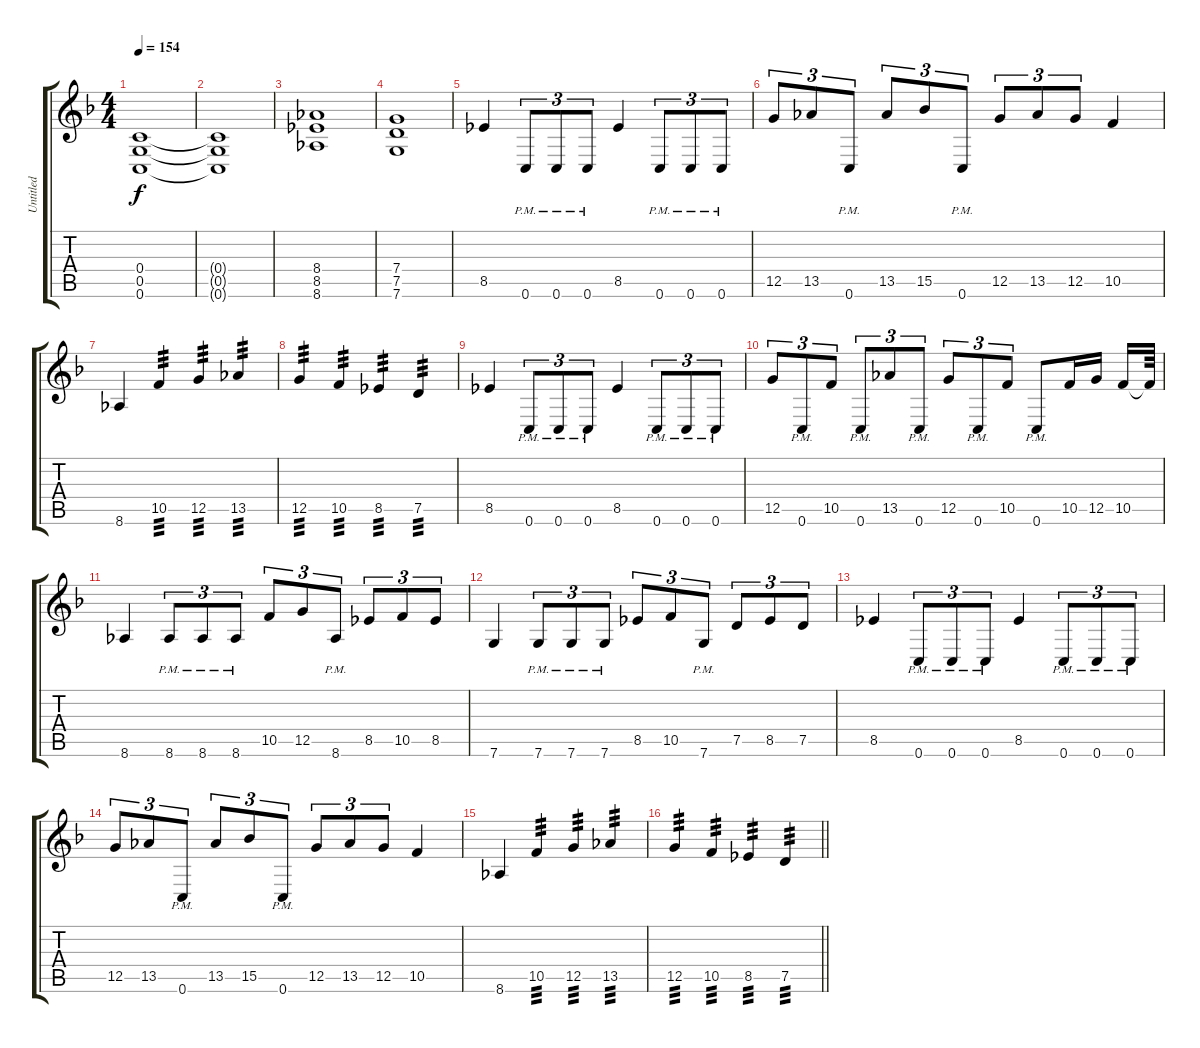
\track ("Untitled" "Untitled") {instrument distortionguitar}
\staff {score tabs}
\tuning (D4 A3 F3 C3 G2 C2) {hide}
\ts (4 4)
\tempo 154
\clef g2
\ks f
(0.4 0.5 0.6).1{dy f instrument distortionguitar} |
(0.4{t} 0.5{t} 0.6{t}).1 |
(8.4 8.5 8.6).1 |
(7.4 7.5 7.6).1 |
8.5.4 0.6{pm}.8{tu (3 2)} 0.6{pm}.8{tu (3 2)} 0.6{pm}.8{tu (3 2)} 8.5.4 0.6{pm}.8{tu (3 2)} 0.6{pm}.8{tu (3 2)} 0.6{pm}.8{tu (3 2)} |
12.5.8{tu (3 2)} 13.5.8{tu (3 2)} 0.6{pm}.8{tu (3 2)} 13.5.8{tu (3 2)} 15.5.8{tu (3 2)} 0.6{pm}.8{tu (3 2)} 12.5.8{tu (3 2)} 13.5.8{tu (3 2)} 12.5.8{tu (3 2)} 10.5.4 |
8.6.4 10.5.4{tp 3} 12.5.4{tp 3} 13.5.4{tp 3} |
12.5.4{tp 3} 10.5.4{tp 3} 8.5.4{tp 3} 7.5.4{tp 3} |
8.5.4 0.6{pm}.8{tu (3 2)} 0.6{pm}.8{tu (3 2)} 0.6{pm}.8{tu (3 2)} 8.5.4 0.6{pm}.8{tu (3 2)} 0.6{pm}.8{tu (3 2)} 0.6{pm}.8{tu (3 2)} |
12.5.8{tu (3 2)} 0.6{pm}.8{tu (3 2)} 10.5.8{tu (3 2)} 0.6{pm}.8{tu (3 2)} 13.5.8{tu (3 2)} 0.6{pm}.8{tu (3 2)} 12.5.8{tu (3 2)} 0.6{pm}.8{tu (3 2)} 10.5.8{tu (3 2)} 0.6{pm}.8 10.5.16 12.5.16 10.5.16 10.5{t}.64 |
8.6.4 8.6{pm}.8{tu (3 2)} 8.6{pm}.8{tu (3 2)} 8.6{pm}.8{tu (3 2)} 10.5.8{tu (3 2)} 12.5.8{tu (3 2)} 8.6{pm}.8{tu (3 2)} 8.5.8{tu (3 2)} 10.5.8{tu (3 2)} 8.5.8{tu (3 2)} |
7.6.4 7.6{pm}.8{tu (3 2)} 7.6{pm}.8{tu (3 2)} 7.6{pm}.8{tu (3 2)} 8.5.8{tu (3 2)} 10.5.8{tu (3 2)} 7.6{pm}.8{tu (3 2)} 7.5.8{tu (3 2)} 8.5.8{tu (3 2)} 7.5.8{tu (3 2)} |
8.5.4 0.6{pm}.8{tu (3 2)} 0.6{pm}.8{tu (3 2)} 0.6{pm}.8{tu (3 2)} 8.5.4 0.6{pm}.8{tu (3 2)} 0.6{pm}.8{tu (3 2)} 0.6{pm}.8{tu (3 2)} |
12.5.8{tu (3 2)} 13.5.8{tu (3 2)} 0.6{pm}.8{tu (3 2)} 13.5.8{tu (3 2)} 15.5.8{tu (3 2)} 0.6{pm}.8{tu (3 2)} 12.5.8{tu (3 2)} 13.5.8{tu (3 2)} 12.5.8{tu (3 2)} 10.5.4 |
8.6.4 10.5.4{tp 3} 12.5.4{tp 3} 13.5.4{tp 3} |
\barLineRight lightlight
12.5.4{tp 3} 10.5.4{tp 3} 8.5.4{tp 3} 7.5.4{tp 3}
